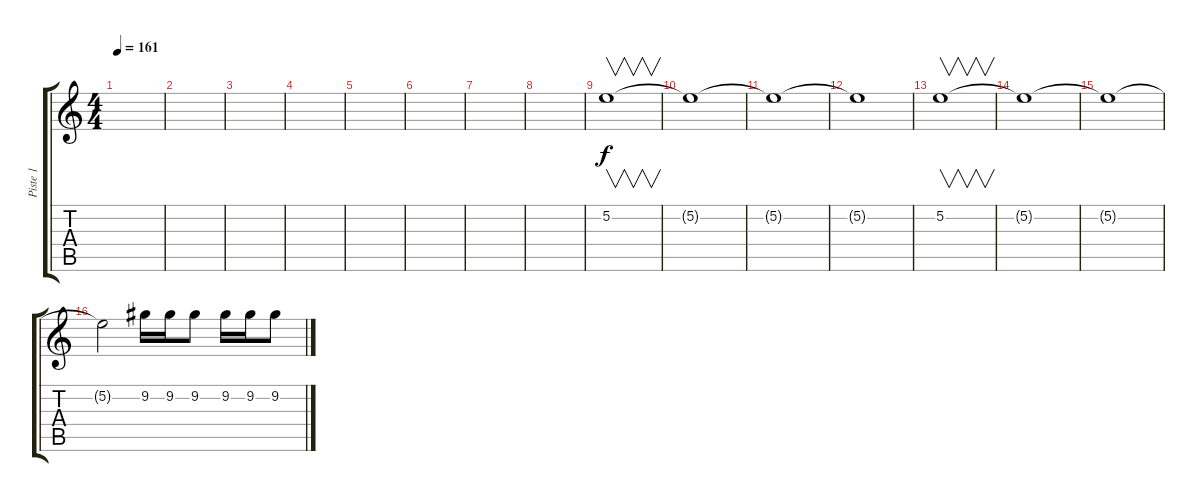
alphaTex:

\track ("Piste 1" "Piste 1") {instrument distortionguitar}
\staff {score tabs}
\tuning (E4 B3 G3 D3 A2 E2) {hide}
\ts (4 4)
\tempo 161
\clef g2
\ks c
|
|
|
|
|
|
|
|
5.2.1{v} |
5.2{t}.1 |
5.2{t}.1 |
5.2{t}.1 |
5.2.1{v} |
5.2{t}.1 |
5.2{t}.1 |
5.2{t}.2 9.2.16 9.2.16 9.2.8 9.2.16 9.2.16 9.2.8
